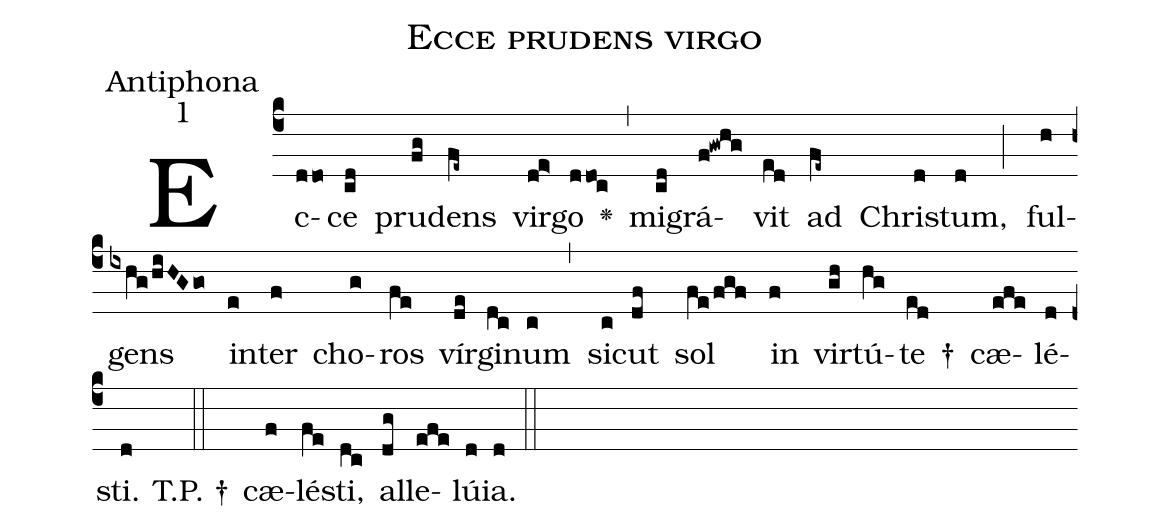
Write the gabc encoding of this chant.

name:Ecce prudens virgo;
office-part:Antiphona;
mode:1;
%%
(c4)Ec(ddo)ce(cd) pru(fg)dens(fe~) vir(de>)go(ddoc) <v>\greheightstar</v>(,) mi(cd)grá(f!gwhg)vit(ed) ad(fe~) Chri(d)stum,(d) (;) ful(h)gens(ixhg/hiHGgo) in(e)ter(f) cho(g)ros(fe) vír(de)gi(dc)num(c) (,) si(c)cut(df) sol(fe/fgf) in(f) vir(gh)tú(hg)te(ed) †() cæ(efe)lé(d)sti.(d)  T.P. †(::) cæ(f)lé(fe)sti,(dc) al(dg)le(efe)lú(d)ia.(d) (::)
